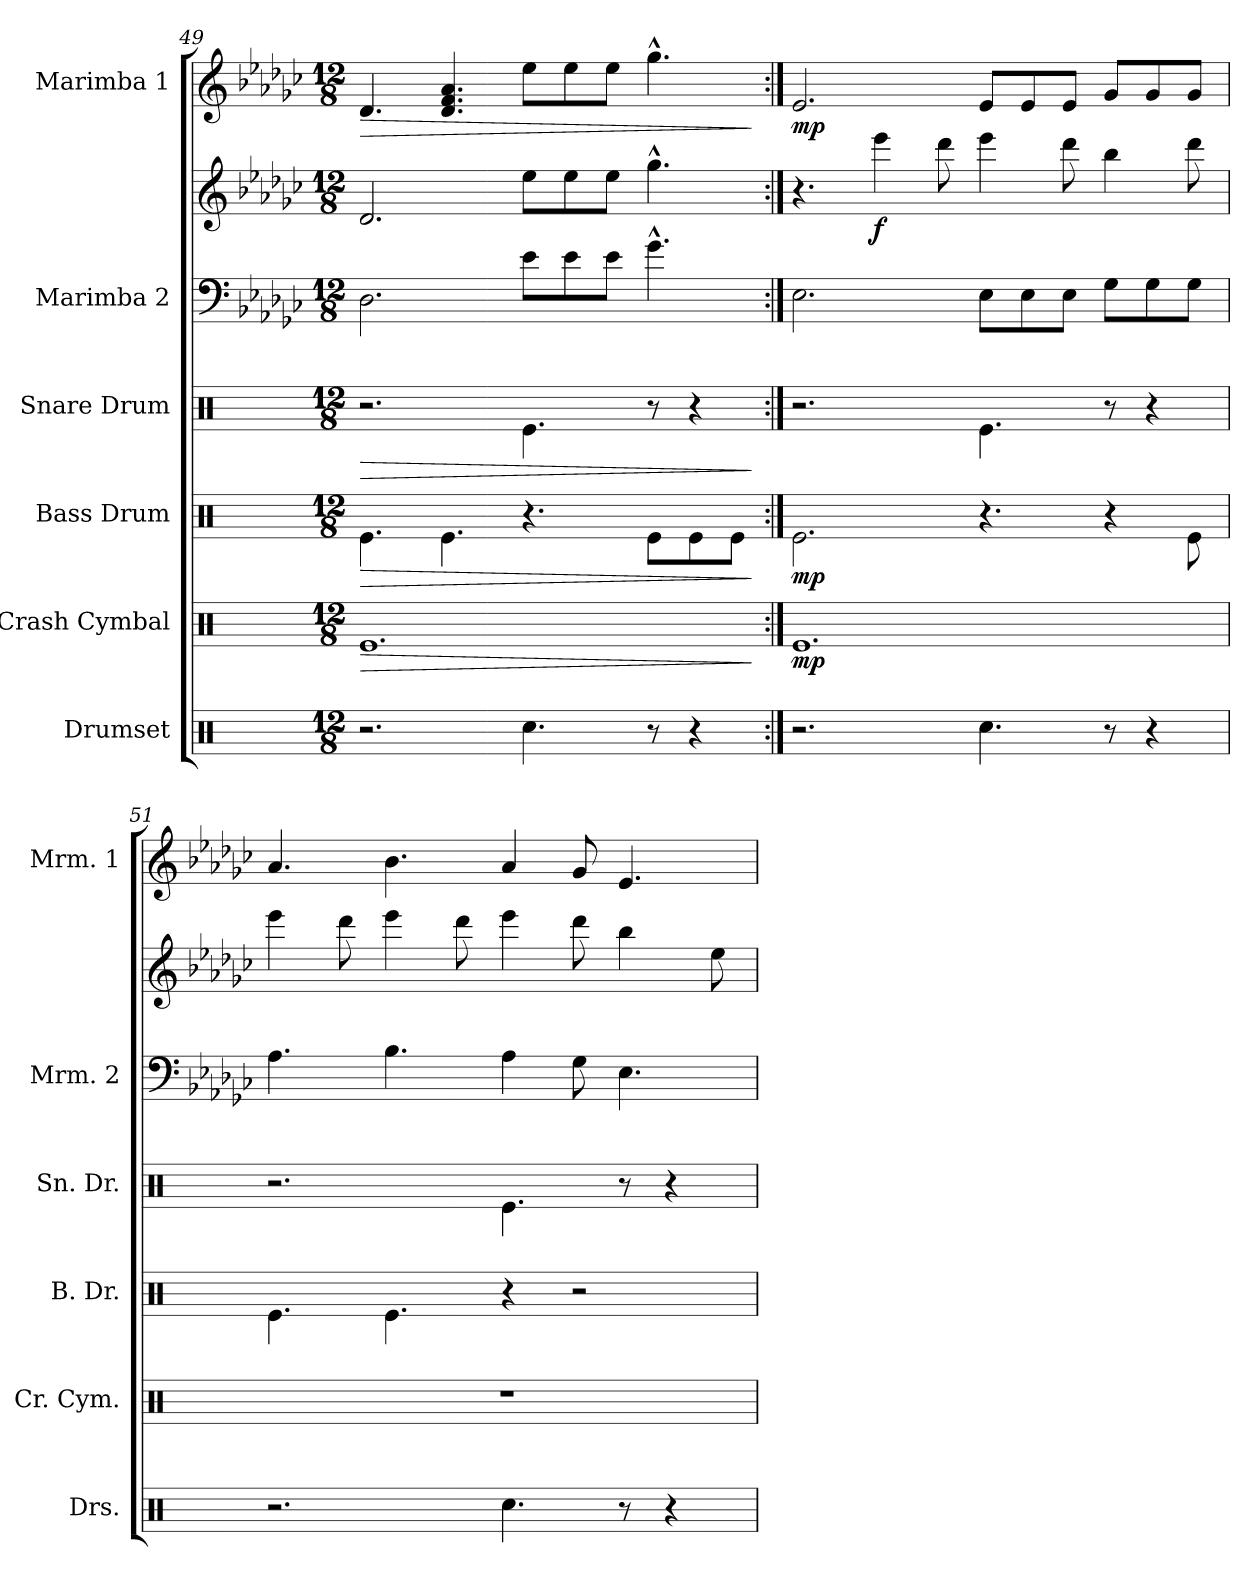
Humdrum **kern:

**kern	**kern	**dynam	**kern	**dynam	**kern	**dynam	**kern	**kern	**dynam	**kern	**dynam
*part6	*part5	*part5	*part4	*part4	*part3	*part3	*part2	*part2	*part2	*part1	*part1
*staff7	*staff6	*staff6	*staff5	*staff5	*staff4	*staff4	*staff3	*staff2	*staff2/3	*staff1	*staff1
*I"Drumset	*I"Crash Cymbal	*	*I"Bass Drum	*	*I"Snare Drum	*	*I"Marimba 2	*	*	*I"Marimba 1	*
*I'Drs.	*I'Cr. Cym.	*	*I'B. Dr.	*	*I'Sn. Dr.	*	*I'Mrm. 2	*	*	*I'Mrm. 1	*
*clefX	*clefX	*	*clefX	*	*clefX	*	*clefF4	*clefG2	*	*clefG2	*
*k[]	*k[]	*	*k[]	*	*k[]	*	*k[b-e-a-d-g-c-]	*k[b-e-a-d-g-c-]	*	*k[b-e-a-d-g-c-]	*
*M12/8	*M12/8	*	*M12/8	*	*M12/8	*	*M12/8	*M12/8	*	*M12/8	*
=49	=49	=49	=49	=49	=49	=49	=49	=49	=49	=49	=49
!	!	!LO:HP:b	!	!LO:HP:b	!	!LO:HP:b	!	!	!	!	!LO:HP:b
2.r	1.Re	>	4.Re\	>	2.r	>	2.D-\	2.d-/	.	4.d-/	>
.	.	.	4.Re\	.	.	.	.	.	.	4.d-/ 4.f/ 4.a-/	.
4.Rcc\	.	.	4.r	.	4.Re\	.	8e-\L	8ee-\L	.	8ee-\L	.
.	.	.	.	.	.	.	8e-\	8ee-\	.	8ee-\	.
.	.	.	.	.	.	.	8e-\J	8ee-\J	.	8ee-\J	.
8r	.	.	8Re\L	.	8r	.	4.g-^^\	4.gg-^^\	.	4.gg-^^\	.
4r	.	.	8Re\	.	4r	.	.	.	.	.	.
.	.	.	8Re\J	.	.	.	.	.	.	.	.
.	.	]	.	]	.	]	.	.	.	.	]
!!LO:PB:g=z
=50:|!	=50:|!	=50:|!	=50:|!	=50:|!	=50:|!	=50:|!	=50:|!	=50:|!	=50:|!	=50:|!	=50:|!
!	!	!LO:DY:b	!	!LO:DY:b	!	!LO:DY:a	!	!	!	!	!
!	!	!	!	!	!	!LO:DY:n=1:b	!	!	!	!	!LO:DY:b
2.r	1.Re	mp	2.Re\	mp	2.r	mp mp	2.E-\	4.r	.	2.e-/	mp
!	!	!	!	!	!	!	!	!	!LO:DY:b	!	!
.	.	.	.	.	.	.	.	4eee-\	f	.	.
.	.	.	.	.	.	.	.	8ddd-\	.	.	.
4.Rcc\	.	.	4.r	.	4.Re\	.	8E-\L	4eee-\	.	8e-/L	.
.	.	.	.	.	.	.	8E-\	.	.	8e-/	.
.	.	.	.	.	.	.	8E-\J	8ddd-\	.	8e-/J	.
8r	.	.	4r	.	8r	.	8G-\L	4bb-\	.	8g-/L	.
4r	.	.	.	.	4r	.	8G-\	.	.	8g-/	.
.	.	.	8Re\	.	.	.	8G-\J	8ddd-\	.	8g-/J	.
=51	=51	=51	=51	=51	=51	=51	=51	=51	=51	=51	=51
2.r	1.r	.	4.Re\	.	2.r	.	4.A-\	4eee-\	.	4.a-/	.
.	.	.	.	.	.	.	.	8ddd-\	.	.	.
.	.	.	4.Re\	.	.	.	4.B-\	4eee-\	.	4.b-\	.
.	.	.	.	.	.	.	.	8ddd-\	.	.	.
4.Rcc\	.	.	4r	.	4.Re\	.	4A-\	4eee-\	.	4a-/	.
.	.	.	2r	.	.	.	8G-\	8ddd-\	.	8g-/	.
8r	.	.	.	.	8r	.	4.E-\	4bb-\	.	4.e-/	.
4r	.	.	.	.	4r	.	.	.	.	.	.
.	.	.	.	.	.	.	.	8ee-\	.	.	.
=	=	=	=	=	=	=	=	=	=	=	=
*-	*-	*-	*-	*-	*-	*-	*-	*-	*-	*-	*-
